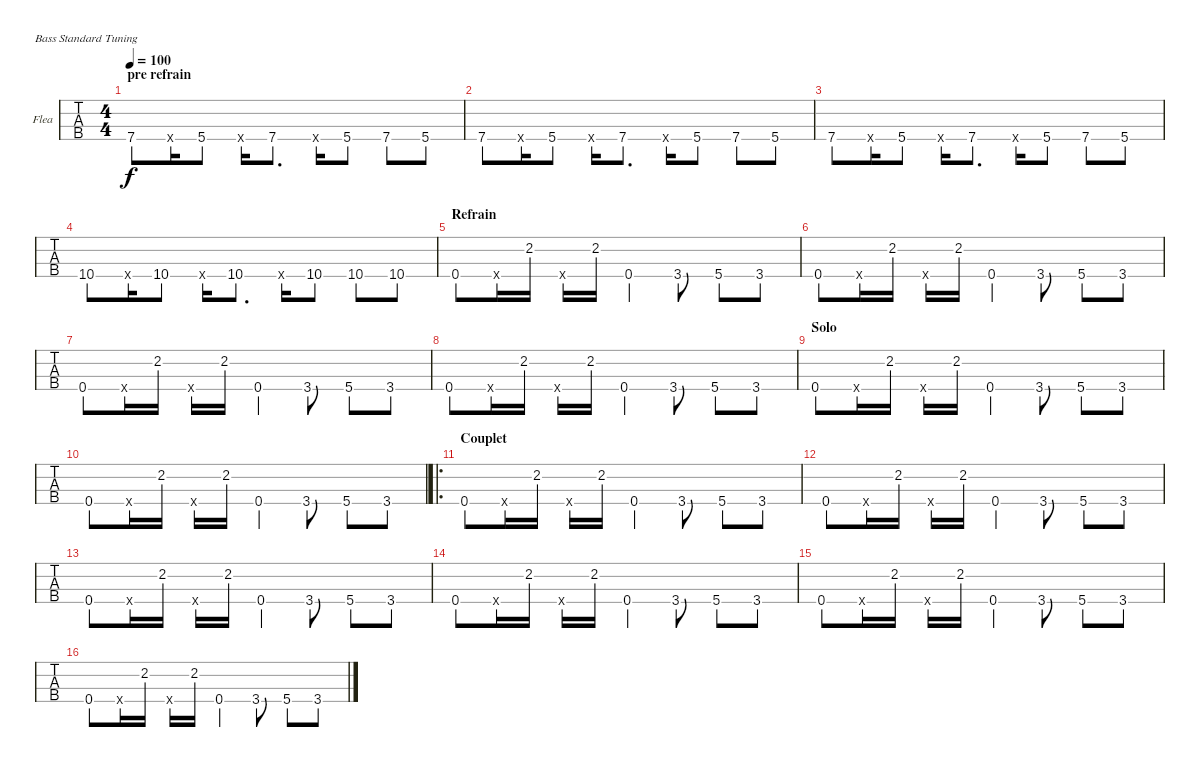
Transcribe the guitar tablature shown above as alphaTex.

\bracketExtendMode groupsimilarinstruments
\firstSystemTrackNameOrientation horizontal
\otherSystemsTrackNameOrientation horizontal
\track ("Flea" "Flea") {instrument slapbass2}
\staff {tabs}
\tuning (G2 D2 A1 E1)
\ts (4 4)
\section ("" "pre refrain")
\tempo 100
\clef f4
\ks c
7.4.8{dy f} 0.4{x}.16 5.4.8 7.4{x}.16 7.4.8{d} 5.4{x}.16 5.4.8 7.4.8 5.4.8 |
7.4.8 0.4{x}.16 5.4.8 7.4{x}.16 7.4.8{d} 5.4{x}.16 5.4.8 7.4.8 5.4.8 |
7.4.8 0.4{x}.16 5.4.8 7.4{x}.16 7.4.8{d} 5.4{x}.16 5.4.8 7.4.8 5.4.8 |
10.4.8 0.4{x}.16 10.4.8 7.4{x}.16 10.4.8{d} 5.4{x}.16 10.4.8 10.4.8 10.4.8 |
\section ("" "Refrain")
0.4.8 0.4{x}.16 2.2.16 0.4{x}.16 2.2.16 0.4.4 3.4.8 5.4.8 3.4.8 |
0.4.8 0.4{x}.16 2.2.16 0.4{x}.16 2.2.16 0.4.4 3.4.8 5.4.8 3.4.8 |
0.4.8 0.4{x}.16 2.2.16 0.4{x}.16 2.2.16 0.4.4 3.4.8 5.4.8 3.4.8 |
0.4.8 0.4{x}.16 2.2.16 0.4{x}.16 2.2.16 0.4.4 3.4.8 5.4.8 3.4.8 |
\section ("" "Solo")
0.4.8 0.4{x}.16 2.2.16 0.4{x}.16 2.2.16 0.4.4 3.4.8 5.4.8 3.4.8 |
0.4.8 0.4{x}.16 2.2.16 0.4{x}.16 2.2.16 0.4.4 3.4.8 5.4.8 3.4.8 |
\ro
\section ("" "Couplet")
0.4.8 0.4{x}.16 2.2.16 0.4{x}.16 2.2.16 0.4.4 3.4.8 5.4.8 3.4.8 |
0.4.8 0.4{x}.16 2.2.16 0.4{x}.16 2.2.16 0.4.4 3.4.8 5.4.8 3.4.8 |
0.4.8 0.4{x}.16 2.2.16 0.4{x}.16 2.2.16 0.4.4 3.4.8 5.4.8 3.4.8 |
0.4.8 0.4{x}.16 2.2.16 0.4{x}.16 2.2.16 0.4.4 3.4.8 5.4.8 3.4.8 |
0.4.8 0.4{x}.16 2.2.16 0.4{x}.16 2.2.16 0.4.4 3.4.8 5.4.8 3.4.8 |
0.4.8 0.4{x}.16 2.2.16 0.4{x}.16 2.2.16 0.4.4 3.4.8 5.4.8 3.4.8
